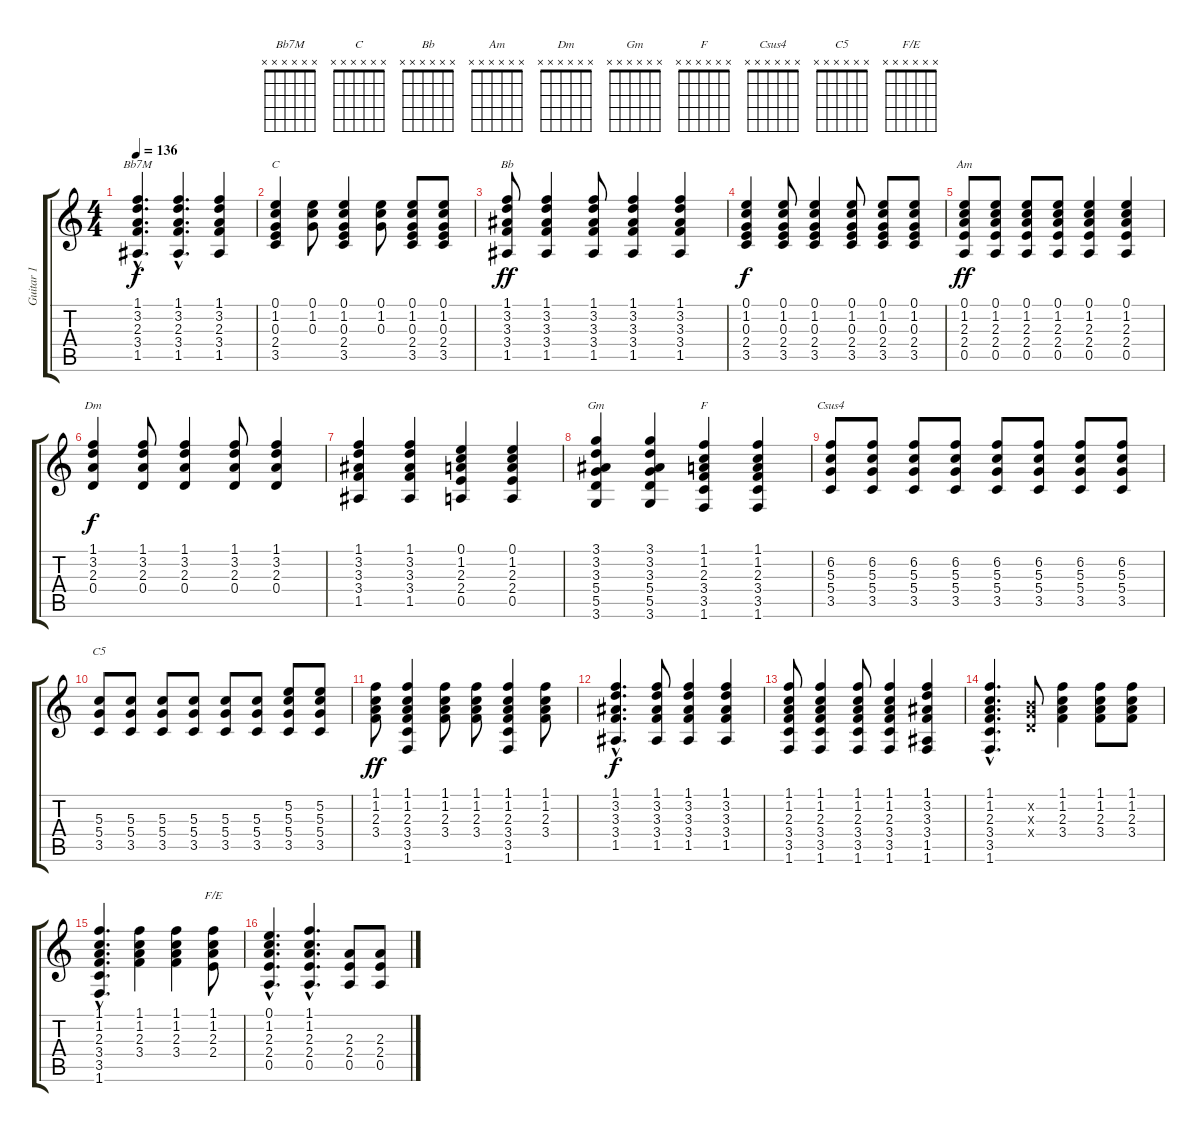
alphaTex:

\track ("Guitar 1" "Guitar 1") {instrument acousticguitarsteel}
\staff {score tabs}
\tuning (E4 B3 G3 D3 A2 E2) {hide}
\chord ("Bb7M" x x x x x x) {firstfret 0}
\chord ("C" x x x x x x) {firstfret 0}
\chord ("Bb" x x x x x x) {firstfret 0}
\chord ("Am" x x x x x x) {firstfret 0}
\chord ("Dm" x x x x x x) {firstfret 0}
\chord ("Gm" x x x x x x) {firstfret 0}
\chord ("F" x x x x x x) {firstfret 0}
\chord ("Csus4" x x x x x x) {firstfret 0}
\chord ("C5" x x x x x x) {firstfret 0}
\chord ("F/E" x x x x x x) {firstfret 0}
\ts (4 4)
\tempo 136
\clef g2
\ks c
(1.1{hac} 3.2{hac} 2.3{hac} 3.4{hac} 1.5{hac}).4{d ch "Bb7M" dy f} (1.1{hac} 3.2{hac} 2.3{hac} 3.4{hac} 1.5{hac}).4{d} (1.1 3.2 2.3 3.4 1.5).4 |
(0.1 1.2 0.3 2.4 3.5).4{ch "C"} (0.1 1.2 0.3).8 (0.1 1.2 0.3 2.4 3.5).4 (0.1 1.2 0.3).8 (0.1 1.2 0.3 2.4 3.5).8 (0.1 1.2 0.3 2.4 3.5).8 |
(1.1 3.2 3.3 3.4 1.5).8{ch "Bb" dy ff} (1.1 3.2 3.3 3.4 1.5).4 (1.1 3.2 3.3 3.4 1.5).8 (1.1 3.2 3.3 3.4 1.5).4 (1.1 3.2 3.3 3.4 1.5).4 |
(0.1 1.2 0.3 2.4 3.5).4{dy f} (0.1 1.2 0.3 2.4 3.5).8 (0.1 1.2 0.3 2.4 3.5).4 (0.1 1.2 0.3 2.4 3.5).8 (0.1 1.2 0.3 2.4 3.5).8 (0.1 1.2 0.3 2.4 3.5).8 |
(0.1 1.2 2.3 2.4 0.5).8{ch "Am" dy ff} (0.1 1.2 2.3 2.4 0.5).8 (0.1 1.2 2.3 2.4 0.5).8 (0.1 1.2 2.3 2.4 0.5).8 (0.1 1.2 2.3 2.4 0.5).4 (0.1 1.2 2.3 2.4 0.5).4 |
(1.1 3.2 2.3 0.4).4{ch "Dm" dy f} (1.1 3.2 2.3 0.4).8 (1.1 3.2 2.3 0.4).4 (1.1 3.2 2.3 0.4).8 (1.1 3.2 2.3 0.4).4 |
(1.1 3.2 3.3 3.4 1.5).4 (1.1 3.2 3.3 3.4 1.5).4 (0.1 1.2 2.3 2.4 0.5).4 (0.1 1.2 2.3 2.4 0.5).4 |
(3.1 3.2 3.3 5.4 5.5 3.6).4{ch "Gm"} (3.1 3.2 3.3 5.4 5.5 3.6).4 (1.1 1.2 2.3 3.4 3.5 1.6).4{ch "F"} (1.1 1.2 2.3 3.4 3.5 1.6).4 |
(6.2 5.3 5.4 3.5).8{ch "Csus4"} (6.2 5.3 5.4 3.5).8 (6.2 5.3 5.4 3.5).8 (6.2 5.3 5.4 3.5).8 (6.2 5.3 5.4 3.5).8 (6.2 5.3 5.4 3.5).8 (6.2 5.3 5.4 3.5).8 (6.2 5.3 5.4 3.5).8 |
(5.3 5.4 3.5).8{ch "C5"} (5.3 5.4 3.5).8 (5.3 5.4 3.5).8 (5.3 5.4 3.5).8 (5.3 5.4 3.5).8 (5.3 5.4 3.5).8 (5.2 5.3 5.4 3.5).8 (5.2 5.3 5.4 3.5).8 |
(1.1 1.2 2.3 3.4).8{dy ff} (1.1 1.2 2.3 3.4 3.5 1.6).4 (1.1 1.2 2.3 3.4).8 (1.1 1.2 2.3 3.4).8 (1.1 1.2 2.3 3.4 3.5 1.6).4 (1.1 1.2 2.3 3.4).8 |
(1.1{hac} 3.2{hac} 3.3{hac} 3.4{hac} 1.5{hac}).4{d dy f} (1.1 3.2 3.3 3.4 1.5).8 (1.1 3.2 3.3 3.4 1.5).4 (1.1 3.2 3.3 3.4 1.5).4 |
(1.1 1.2 2.3 3.4 3.5 1.6).8 (1.1 1.2 2.3 3.4 3.5 1.6).4 (1.1 1.2 2.3 3.4 3.5 1.6).8 (1.1 1.2 2.3 3.4 3.5 1.6).4 (1.1 3.2 3.3 3.4 1.5 1.6).4 |
(1.1{hac} 1.2{hac} 2.3{hac} 3.4{hac} 3.5{hac} 1.6{hac}).4{d} (0.2{x} 0.3{x} 0.4{x}).8 (1.1 1.2 2.3 3.4).4 (1.1 1.2 2.3 3.4).8 (1.1 1.2 2.3 3.4).8 |
(1.1{hac} 1.2{hac} 2.3{hac} 3.4{hac} 3.5{hac} 1.6{hac}).4{d} (1.1 1.2 2.3 3.4).4 (1.1 1.2 2.3 3.4).4 (1.1 1.2 2.3 2.4).8{ch "F/E"} |
(0.1{hac} 1.2{hac} 2.3{hac} 2.4{hac} 0.5{hac}).4{d} (1.1{hac} 1.2{hac} 2.3{hac} 2.4{hac} 0.5{hac}).4{d} (2.3 2.4 0.5).8 (2.3 2.4 0.5).8
